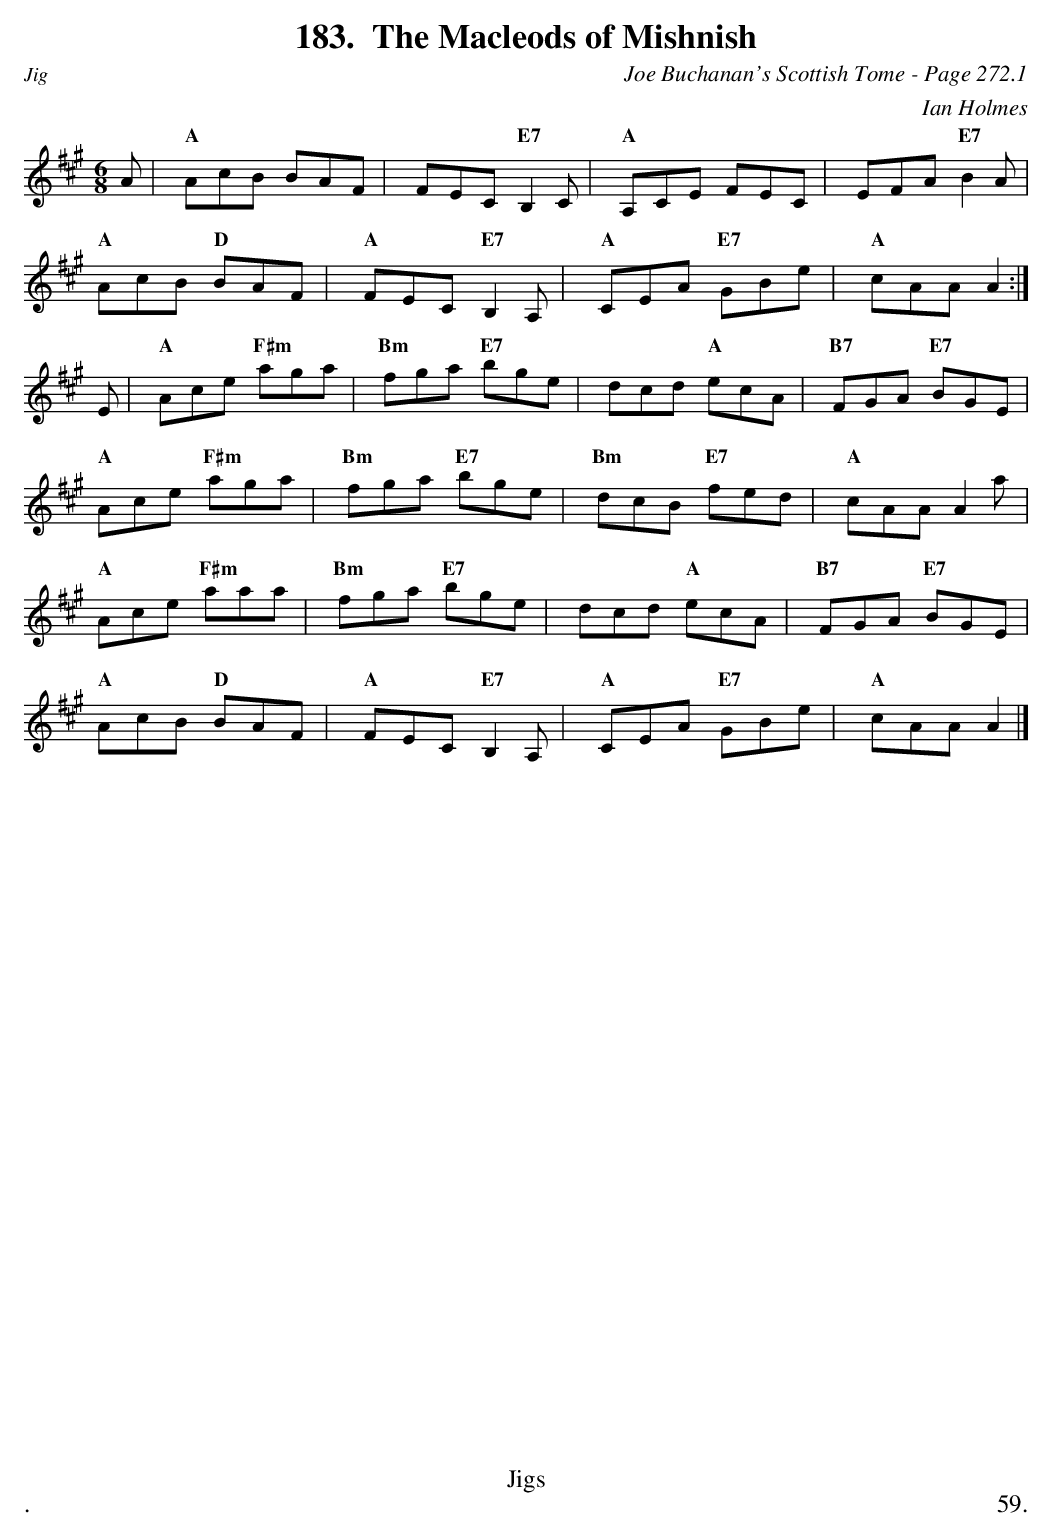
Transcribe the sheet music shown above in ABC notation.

X:1
T:Macleods of Mishnish, The
C:Joe Buchanan's Scottish Tome - Page 272.1
C:Ian Holmes
L:1/8
M:6/8
K:A
A | "A"AcB BAF | FEC "E7"B,2 C | "A"A,CE FEC | EFA "E7"B2 A |
"A"AcB "D"BAF | "A"FEC "E7"B,2 A, | "A"CEA "E7"GBe | "A"cAA A2 :|
E | "A"Ace "F#m"aga | "Bm"fga "E7"bge | dcd "A"ecA | "B7"FGA "E7"BGE |
"A"Ace "F#m"aga | "Bm"fga "E7"bge | "Bm"dcB "E7"fed | "A"cAA A2 a |
"A"Ace "F#m"aaa | "Bm"fga "E7"bge | dcd "A"ecA | "B7"FGA "E7"BGE |
"A"AcB "D"BAF | "A"FEC "E7"B,2 A, | "A"CEA "E7"GBe | "A"cAA A2 |]
